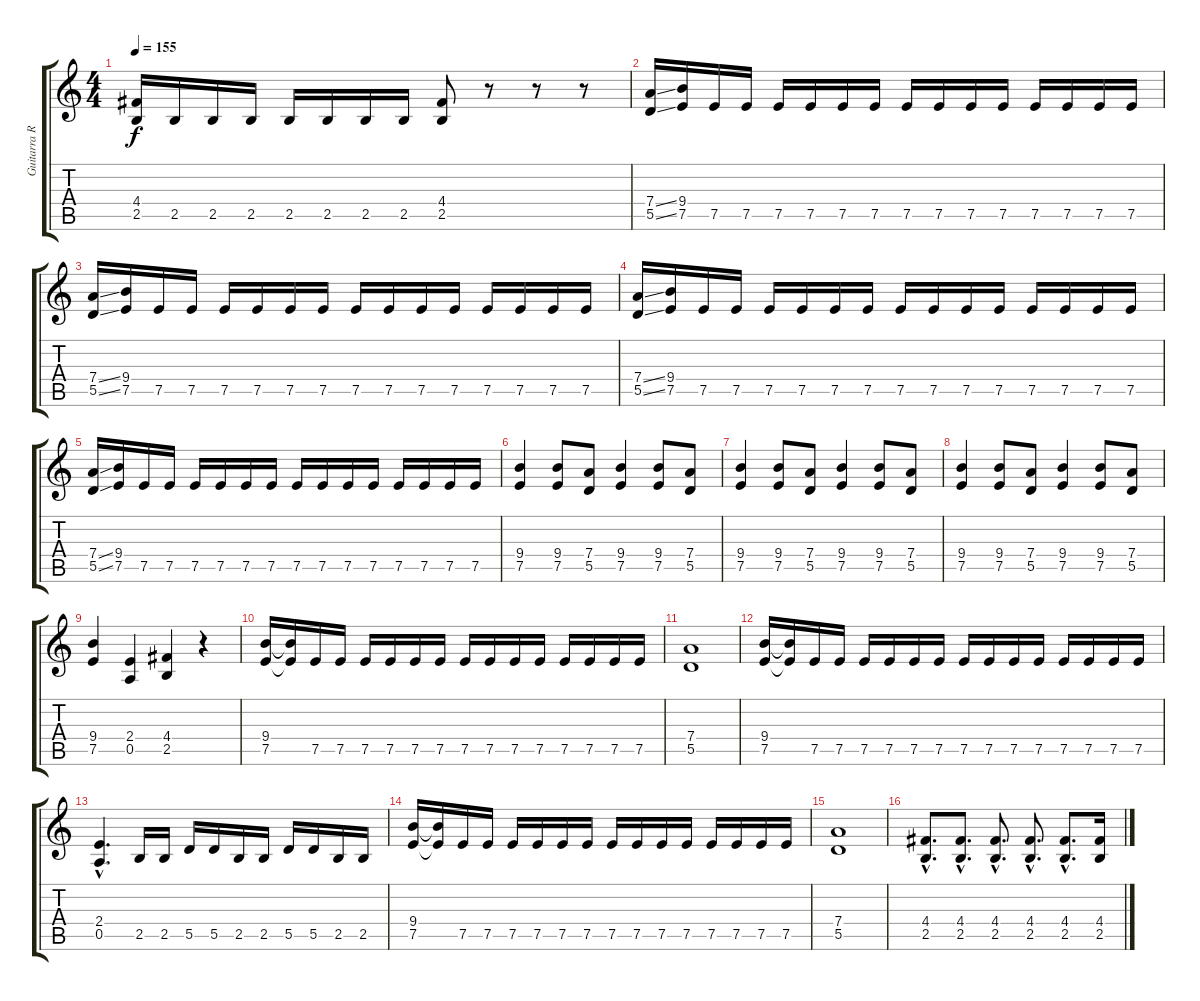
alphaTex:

\track ("Guitarra Ritmica" "Guitarra R") {instrument distortionguitar}
\staff {score tabs}
\tuning (E4 B3 G3 D3 A2 E2) {hide}
\ts (4 4)
\tempo 155
\clef g2
\ks c
(4.4 2.5).16{dy f} 2.5.16 2.5.16 2.5.16 2.5.16 2.5.16 2.5.16 2.5.16 (4.4 2.5).8 r.8 r.8 r.8 |
(7.4{ss} 5.5{ss}).16 (9.4 7.5).16 7.5.16 7.5.16 7.5.16 7.5.16 7.5.16 7.5.16 7.5.16 7.5.16 7.5.16 7.5.16 7.5.16 7.5.16 7.5.16 7.5.16 |
(7.4{ss} 5.5{ss}).16 (9.4 7.5).16 7.5.16 7.5.16 7.5.16 7.5.16 7.5.16 7.5.16 7.5.16 7.5.16 7.5.16 7.5.16 7.5.16 7.5.16 7.5.16 7.5.16 |
(7.4{ss} 5.5{ss}).16 (9.4 7.5).16 7.5.16 7.5.16 7.5.16 7.5.16 7.5.16 7.5.16 7.5.16 7.5.16 7.5.16 7.5.16 7.5.16 7.5.16 7.5.16 7.5.16 |
(7.4{ss} 5.5{ss}).16 (9.4 7.5).16 7.5.16 7.5.16 7.5.16 7.5.16 7.5.16 7.5.16 7.5.16 7.5.16 7.5.16 7.5.16 7.5.16 7.5.16 7.5.16 7.5.16 |
(9.4 7.5).4 (9.4 7.5).8 (7.4 5.5).8 (9.4 7.5).4 (9.4 7.5).8 (7.4 5.5).8 |
(9.4 7.5).4 (9.4 7.5).8 (7.4 5.5).8 (9.4 7.5).4 (9.4 7.5).8 (7.4 5.5).8 |
(9.4 7.5).4 (9.4 7.5).8 (7.4 5.5).8 (9.4 7.5).4 (9.4 7.5).8 (7.4 5.5).8 |
(9.4 7.5).4 (2.4 0.5).4 (4.4 2.5).4 r.4 |
(9.4 7.5).16 (9.4{t} 7.5{t}).16 7.5.16 7.5.16 7.5.16 7.5.16 7.5.16 7.5.16 7.5.16 7.5.16 7.5.16 7.5.16 7.5.16 7.5.16 7.5.16 7.5.16 |
(7.4 5.5).1 |
(9.4 7.5).16 (9.4{t} 7.5{t}).16 7.5.16 7.5.16 7.5.16 7.5.16 7.5.16 7.5.16 7.5.16 7.5.16 7.5.16 7.5.16 7.5.16 7.5.16 7.5.16 7.5.16 |
(2.4{hac} 0.5{hac}).4{d} 2.5.16 2.5.16 5.5.16 5.5.16 2.5.16 2.5.16 5.5.16 5.5.16 2.5.16 2.5.16 |
(9.4 7.5).16 (9.4{t} 7.5{t}).16 7.5.16 7.5.16 7.5.16 7.5.16 7.5.16 7.5.16 7.5.16 7.5.16 7.5.16 7.5.16 7.5.16 7.5.16 7.5.16 7.5.16 |
(7.4 5.5).1 |
(4.4{hac} 2.5{hac}).8{d} (4.4{hac} 2.5{hac}).8{d} (4.4{hac} 2.5{hac}).8{d} (4.4{hac} 2.5{hac}).8{d} (4.4{hac} 2.5{hac}).8{d} (4.4 2.5).16
